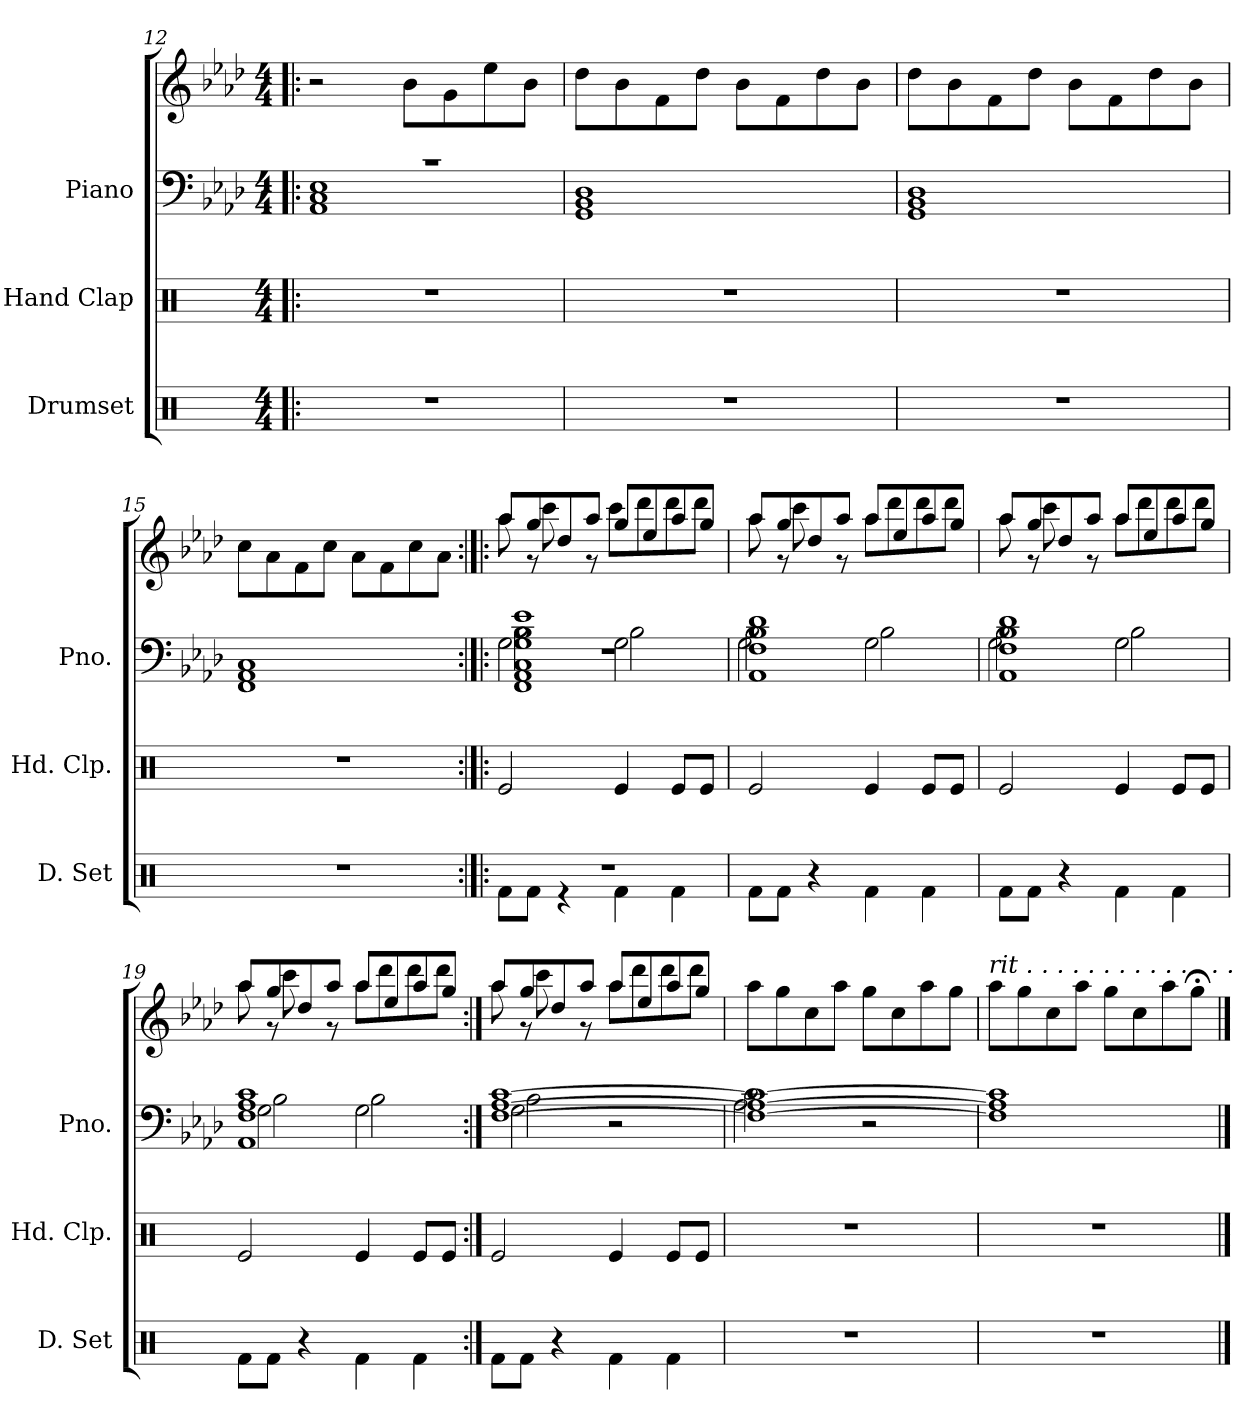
**kern	**kern	**kern	**kern
*part3	*part2	*part1	*part1
*staff4	*staff3	*staff2	*staff1
*I"Drumset	*I"Hand Clap	*I"Piano	*
*I'D. Set	*I'Hd. Clp.	*I'Pno.	*
*clefX	*clefX	*clefF4	*clefG2
*k[]	*k[]	*k[b-e-a-d-]	*k[b-e-a-d-]
*M4/4	*M4/4	*M4/4	*M4/4
=12!|:	=12!|:	=12!|:	=12!|:
*	*	*^	*
1r	1r	1r	1AA- 1C 1E-	2r
.	.	.	.	8b-\L
.	.	.	.	8g\
.	.	.	.	8ee-\
.	.	.	.	8b-\J
=13	=13	=13	=13	=13
1r	1r	1BB-	1GG 1D-	8dd-\L
.	.	.	.	8b-\
.	.	.	.	8f\
.	.	.	.	8dd-\J
.	.	.	.	8b-\L
.	.	.	.	8f\
.	.	.	.	8dd-\
.	.	.	.	8b-\J
=14	=14	=14	=14	=14
1r	1r	1BB-	1GG 1D-	8dd-\L
.	.	.	.	8b-\
.	.	.	.	8f\
.	.	.	.	8dd-\J
.	.	.	.	8b-\L
.	.	.	.	8f\
.	.	.	.	8dd-\
.	.	.	.	8b-\J
=15	=15	=15	=15	=15
1r	1r	1FF	1AA- 1C	8cc\L
.	.	.	.	8a-\
.	.	.	.	8f\
.	.	.	.	8cc\J
.	.	.	.	8a-\L
.	.	.	.	8f\
.	.	.	.	8cc\
.	.	.	.	8a-\J
!!LO:LB:g=z
=16:|!|:	=16:|!|:	=16:|!|:	=16:|!|:	=16:|!|:
*^	*	*^	*^	*^
1r	8Rf\L	2Re/	1r	2G\	1FF 1AA- 1C 1G 1B- 1e-	2B-\	8aa-/L	8aa-\
.	8Rf\J	.	.	.	.	.	8gg/	8r
.	4r	.	.	.	.	.	8dd-/	8ccc\
.	.	.	.	.	.	.	8aa-/J	8r
.	4Rf\	4Re/	.	2G\	.	2B-\	8gg/L	8ccc\L
.	.	.	.	.	.	.	8ee-/	8ddd-\
.	4Rf\	8Re/L	.	.	.	.	8aa-/	8ddd-\
.	.	8Re/J	.	.	.	.	8gg/J	8ddd-\J
*v	*v	*	*	*	*	*	*	*
=17	=17	=17	=17	=17	=17	=17	=17
8Rf\L	2Re/	1F 1B- 1d-	2G\	1AA-	2B-\	8aa-/L	8aa-\
8Rf\J	.	.	.	.	.	8gg/	8r
4r	.	.	.	.	.	8dd-/	8ccc\
.	.	.	.	.	.	8aa-/J	8r
4Rf\	4Re/	.	2G\	.	2B-\	8aa-/L	8aa-\L
.	.	.	.	.	.	8ee-/	8ddd-\
4Rf\	8Re/L	.	.	.	.	8aa-/	8ddd-\
.	8Re/J	.	.	.	.	8gg/J	8ddd-\J
=18	=18	=18	=18	=18	=18	=18	=18
8Rf\L	2Re/	1F 1B- 1d-	2G\	1AA-	2B-\	8aa-/L	8aa-\
8Rf\J	.	.	.	.	.	8gg/	8r
4r	.	.	.	.	.	8dd-/	8ccc\
.	.	.	.	.	.	8aa-/J	8r
4Rf\	4Re/	.	2G\	.	2B-\	8aa-/L	8aa-\L
.	.	.	.	.	.	8ee-/	8ddd-\
4Rf\	8Re/L	.	.	.	.	8aa-/	8ddd-\
.	8Re/J	.	.	.	.	8gg/J	8ddd-\J
!!LO:LB:g=z	!!
=19	=19	=19	=19	=19	=19	=19	=19
8Rf\L	2Re/	1F 1A- 1c	2G\	1AA-	2B-\	8aa-/L	8aa-\
8Rf\J	.	.	.	.	.	8gg/	8r
4r	.	.	.	.	.	8dd-/	8ccc\
.	.	.	.	.	.	8aa-/J	8r
4Rf\	4Re/	.	2G\	.	2B-\	8aa-/L	8aa-\L
.	.	.	.	.	.	8ee-/	8ddd-\
4Rf\	8Re/L	.	.	.	.	8aa-/	8ddd-\
.	8Re/J	.	.	.	.	8gg/J	8ddd-\J
*	*	*	*	*v	*v	*	*
=20:|!	=20:|!	=20:|!	=20:|!	=20:|!	=20:|!	=20:|!
8Rf\L	2Re/	[1F [1A- [1c	2G\	2B-\	8aa-/L	8aa-\
8Rf\J	.	.	.	.	8gg/	8r
4r	.	.	.	.	8dd-/	8ccc\
.	.	.	.	.	8aa-/J	8r
4Rf\	4Re/	.	2r	2r	8aa-/L	8aa-\L
.	.	.	.	.	8ee-/	8ddd-\
4Rf\	8Re/L	.	.	.	8aa-/	8ddd-\
.	8Re/J	.	.	.	8gg/J	8ddd-\J
*	*	*	*	*	*v	*v
=21	=21	=21	=21	=21	=21
1r	1r	1F_ 1A-_ 1c_	2A-\	2c\	8aa-\L
.	.	.	.	.	8gg\
.	.	.	.	.	8cc\
.	.	.	.	.	8aa-\J
.	.	.	2r	2r	8gg\L
.	.	.	.	.	8cc\
.	.	.	.	.	8aa-\
.	.	.	.	.	8gg\J
*	*	*v	*v	*v	*
!!LO:PB:g=z
=22	=22	=22	=22
*	*	*	*MM80
!	!	!	!LO:TX:a:i:t=rit . . . . . . . . . . . . . .
1r	1r	1F] 1A-] 1c]	8aa-\L
.	.	.	8gg\
.	.	.	8cc\
.	.	.	8aa-\J
.	.	.	8gg\L
.	.	.	8cc\
.	.	.	8aa-\
.	.	.	8gg;<\J
==	==	==	==
*-	*-	*-	*-
